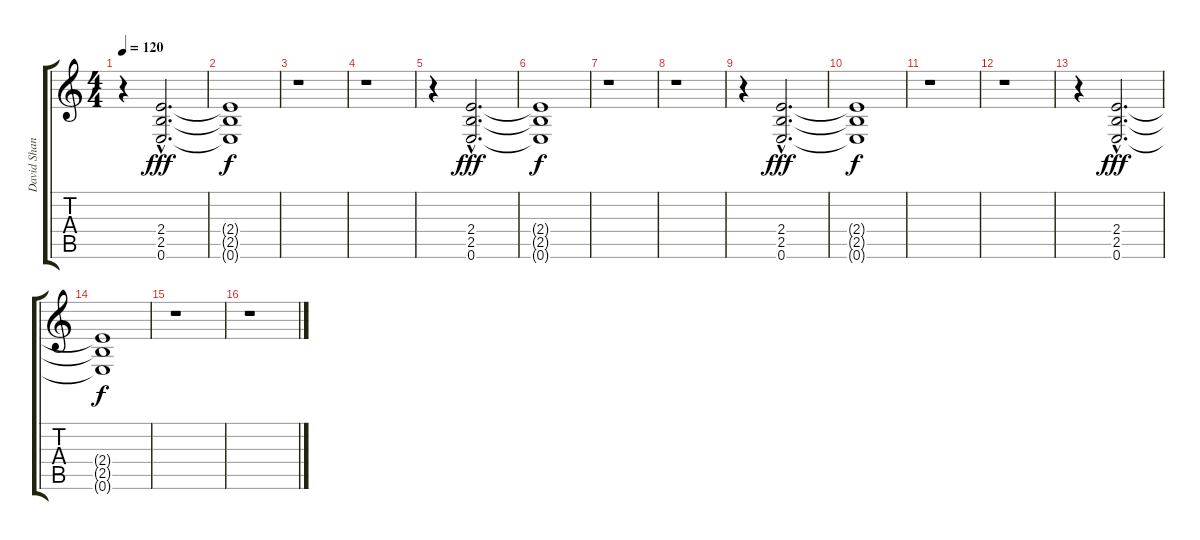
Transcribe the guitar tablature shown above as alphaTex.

\track ("David Shankle" "David Shan") {instrument distortionguitar}
\staff {score tabs}
\tuning (E4 B3 G3 D3 A2 E2) {hide}
\ts (4 4)
\tempo 120
\tempo 92
\tempo 120
\clef g2
\ks c
r.4{dy fff instrument distortionguitar} (2.4{hac} 2.5{hac} 0.6{hac}).2{d} |
(2.4{t} 2.5{t} 0.6{t}).1{dy f} |
r.1 |
r.1 |
r.4 (2.4{hac} 2.5{hac} 0.6{hac}).2{d dy fff} |
(2.4{t} 2.5{t} 0.6{t}).1{dy f} |
r.1 |
r.1 |
r.4 (2.4{hac} 2.5{hac} 0.6{hac}).2{d dy fff} |
(2.4{t} 2.5{t} 0.6{t}).1{dy f} |
r.1 |
r.1 |
r.4 (2.4{hac} 2.5{hac} 0.6{hac}).2{d dy fff} |
(2.4{t} 2.5{t} 0.6{t}).1{dy f} |
r.1 |
r.1
